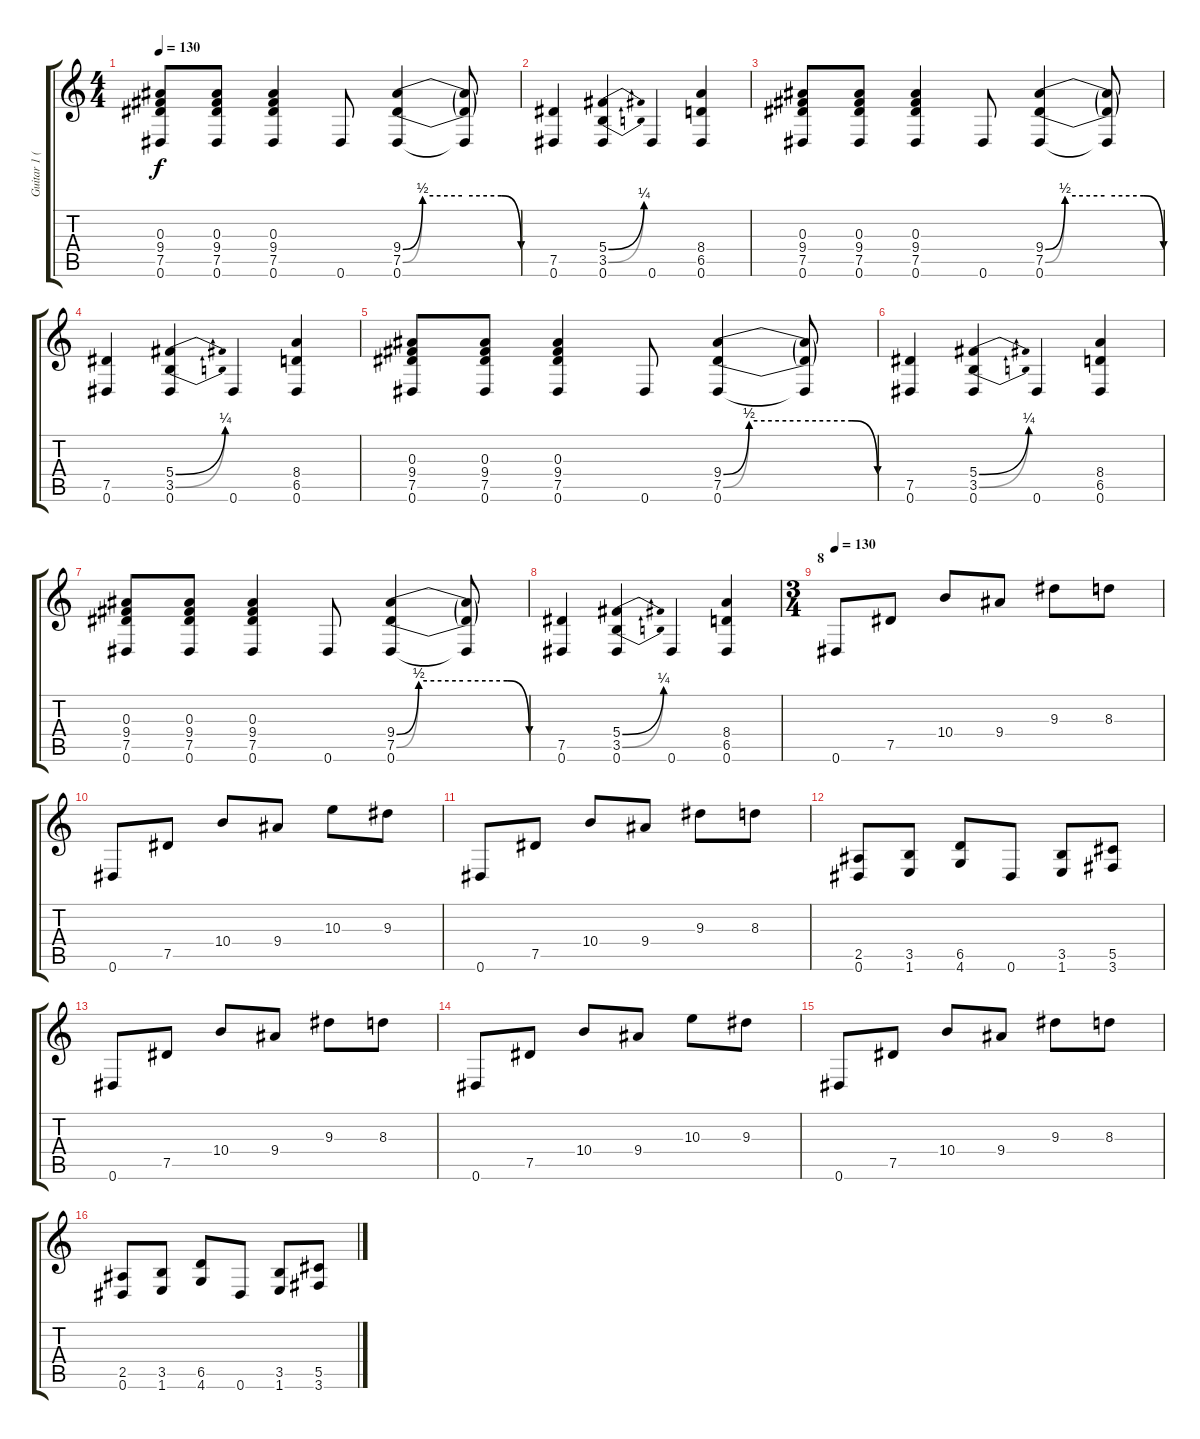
\track ("Guitar 1 (tuned half step down)" "Guitar 1 (") {instrument distortionguitar}
\staff {score tabs}
\tuning (Eb4 Bb3 Gb3 Db3 Ab2 Eb2) {hide}
\ts (4 4)
\tempo 130
\clef g2
\ks c
(0.3 9.4 7.5 0.6).8{dy f} (0.3 9.4 7.5 0.6).8 (0.3 9.4 7.5 0.6).4 0.6.8 (9.4{be (custom 0 0 10 2 30 2 50 2 60 0)} 7.5{be (custom 0 0 10 2 30 2 50 2 60 0)} 0.6).4 (9.4{t} 7.5{t} 0.6{t}).8 |
(7.5 0.6).4 (5.4{be (bend 0 0 60 1)} 3.5{be (bend 0 0 60 1)} 0.6).4 0.6.4 (8.4 6.5 0.6).4 |
(0.3 9.4 7.5 0.6).8 (0.3 9.4 7.5 0.6).8 (0.3 9.4 7.5 0.6).4 0.6.8 (9.4{be (custom 0 0 10 2 30 2 50 2 60 0)} 7.5{be (custom 0 0 10 2 30 2 50 2 60 0)} 0.6).4 (9.4{t} 7.5{t} 0.6{t}).8 |
(7.5 0.6).4 (5.4{be (bend 0 0 60 1)} 3.5{be (bend 0 0 60 1)} 0.6).4 0.6.4 (8.4 6.5 0.6).4 |
(0.3 9.4 7.5 0.6).8 (0.3 9.4 7.5 0.6).8 (0.3 9.4 7.5 0.6).4 0.6.8 (9.4{be (custom 0 0 10 2 30 2 50 2 60 0)} 7.5{be (custom 0 0 10 2 30 2 50 2 60 0)} 0.6).4 (9.4{t} 7.5{t} 0.6{t}).8 |
(7.5 0.6).4 (5.4{be (bend 0 0 60 1)} 3.5{be (bend 0 0 60 1)} 0.6).4 0.6.4 (8.4 6.5 0.6).4 |
(0.3 9.4 7.5 0.6).8 (0.3 9.4 7.5 0.6).8 (0.3 9.4 7.5 0.6).4 0.6.8 (9.4{be (custom 0 0 10 2 30 2 50 2 60 0)} 7.5{be (custom 0 0 10 2 30 2 50 2 60 0)} 0.6).4 (9.4{t} 7.5{t} 0.6{t}).8 |
(7.5 0.6).4 (5.4{be (bend 0 0 60 1)} 3.5{be (bend 0 0 60 1)} 0.6).4 0.6.4 (8.4 6.5 0.6).4 |
\ts (3 4)
\section ("" "8")
\tempo 130
0.6.8{volume 12 instrument distortionguitar} 7.5.8 10.4.8 9.4.8 9.3.8 8.3.8 |
0.6.8 7.5.8 10.4.8 9.4.8 10.3.8 9.3.8 |
0.6.8 7.5.8 10.4.8 9.4.8 9.3.8 8.3.8 |
(2.5 0.6).8 (3.5 1.6).8 (6.5 4.6).8 0.6.8 (3.5 1.6).8 (5.5 3.6).8 |
0.6.8 7.5.8 10.4.8 9.4.8 9.3.8 8.3.8 |
0.6.8 7.5.8 10.4.8 9.4.8 10.3.8 9.3.8 |
0.6.8 7.5.8 10.4.8 9.4.8 9.3.8 8.3.8 |
(2.5 0.6).8 (3.5 1.6).8 (6.5 4.6).8 0.6.8 (3.5 1.6).8 (5.5 3.6).8
